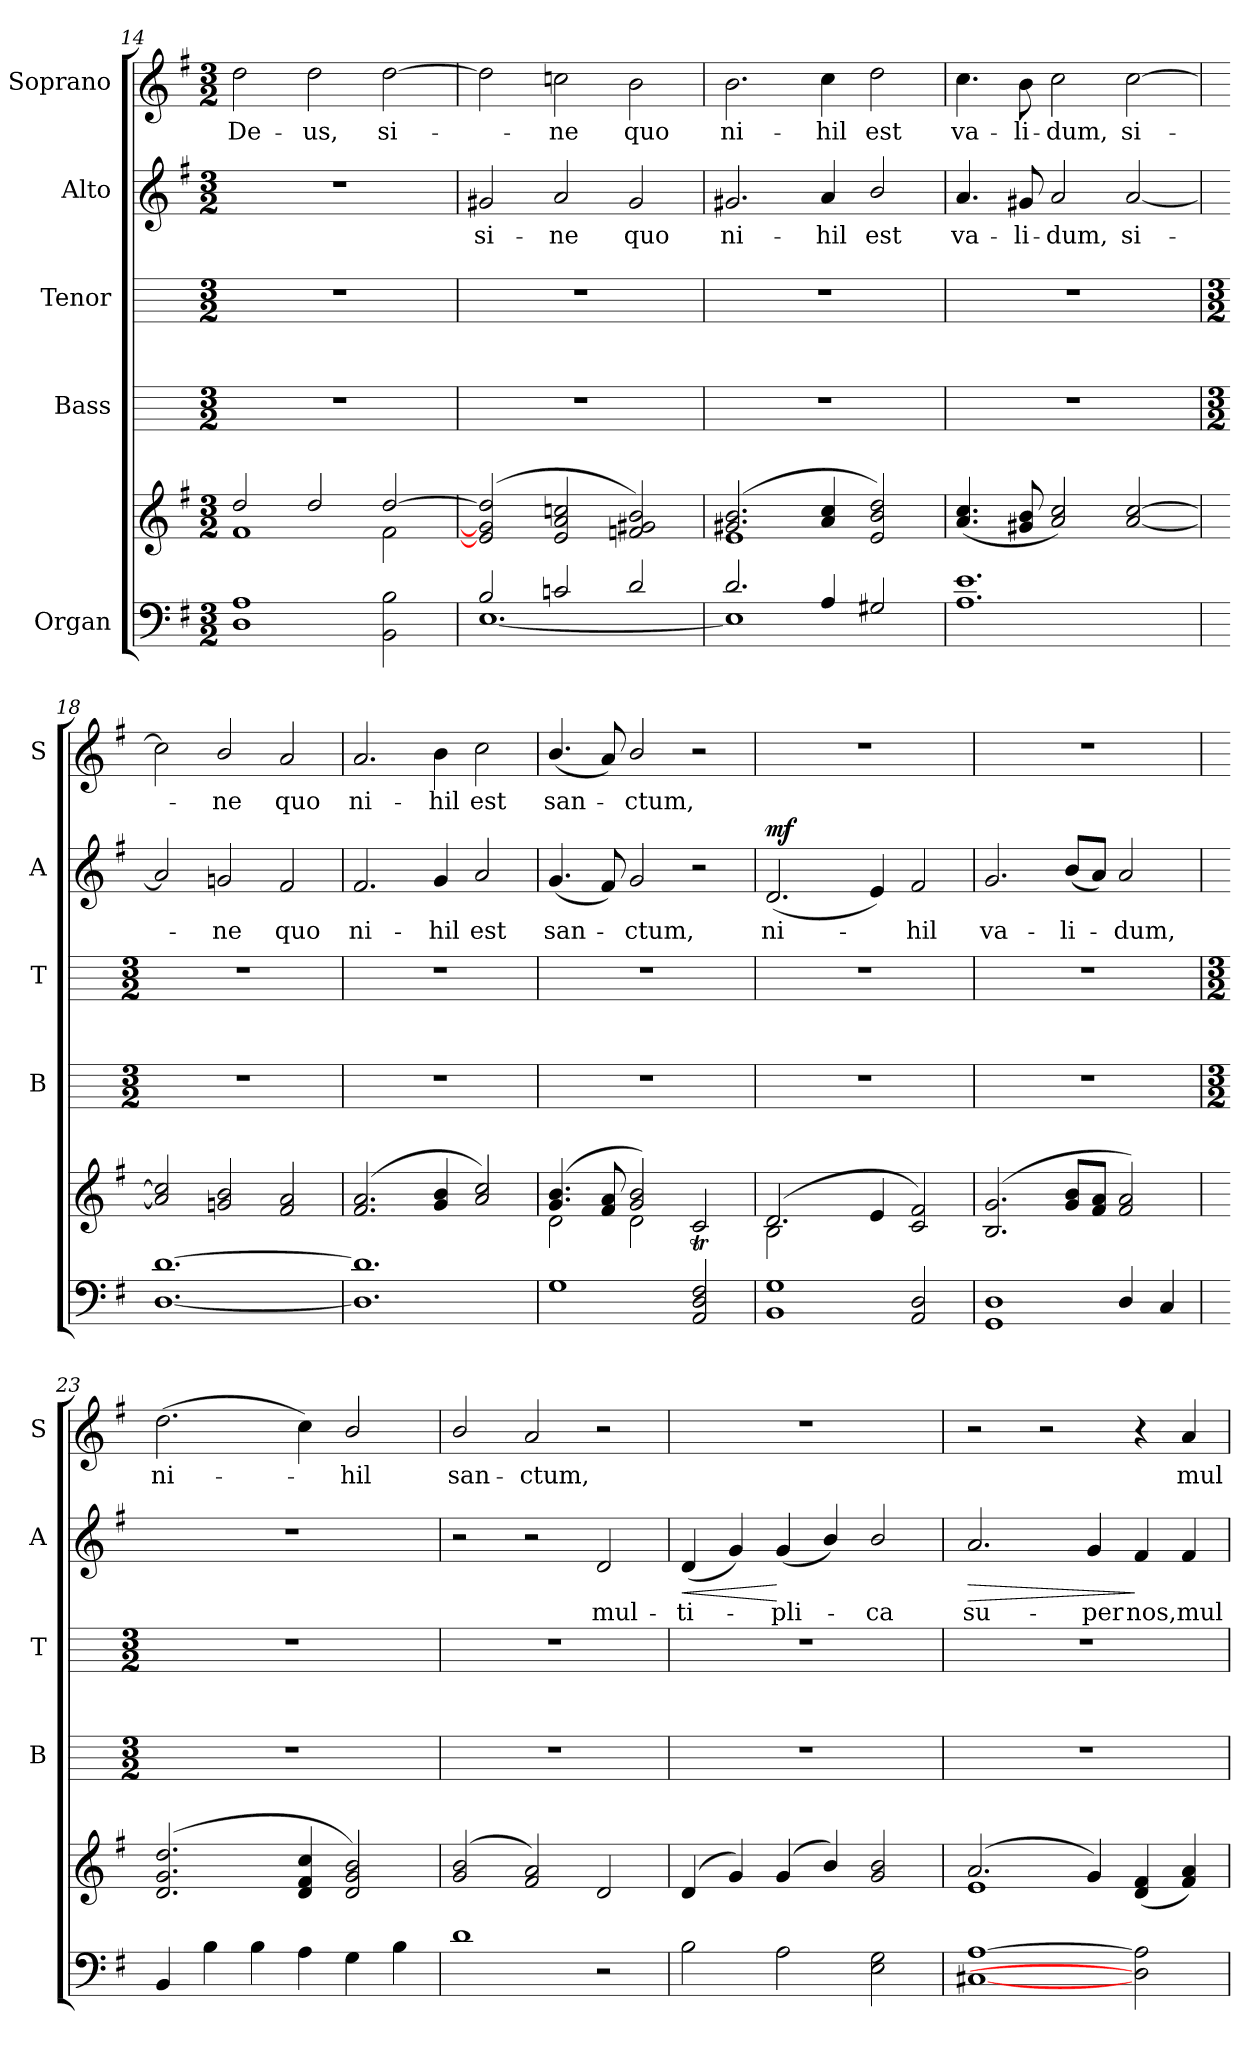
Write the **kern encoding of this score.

**kern	**kern	**kern	**kern	**kern	**text	**dynam	**kern	**text	**dynam
*part5	*part5	*part4	*part3	*part2	*part2	*part2	*part1	*part1	*part1
*staff6	*staff5	*staff4	*staff3	*staff2	*staff2	*staff2	*staff1	*staff1	*staff1
*I"Organ	*	*I"Bass	*I"Tenor	*I"Alto	*	*	*I"Soprano	*	*
*	*	*I'B	*I'T	*I'A	*	*	*I'S	*	*
*clefF4	*clefG2	*	*	*clefG2	*	*	*clefG2	*	*
*k[f#]	*k[f#]	*	*	*k[f#]	*	*	*k[f#]	*	*
*G:	*G:	*	*	*G:	*	*	*G:	*	*
*M3/2	*M3/2	*M3/2	*M3/2	*M3/2	*	*	*M3/2	*	*
=14	=14	=14	=14	=14	=14	=14	=14	=14	=14
!LO:N:vis=1	!	!	!	!LO:N:vis=1	!	!	!	!LO:LY:b	!
*^	*^	*	*	*	*	*	*	*	*
1.ryy	1D\ 1A\	2dd/	1f#\	1.r	1.r	1.r	.	.	2dd	De-	.
!	!	!	!	!	!	!	!	!	!	!LO:LY:b	!
.	.	2dd/	.	.	.	.	.	.	2dd	-us,	.
!	!	!	!	!	!	!	!	!	!	!LO:LY:b	!
.	2BB\ 2B\	[2dd/	2f#\	.	.	.	.	.	[2dd	si-	.
=15	=15	=15	=15	=15	=15	=15	=15	=15	=15	=15	=15
!	!	!	!LO:N:vis=1	!	!	!	!LO:LY:b	!	!	!	!
2B/	[1.E\	(>2e/] 2g#/] 2dd/]	1.ryy	1.r	1.r	2g#X	si-	.	2dd]	.	.
!	!	!	!	!	!	!	!LO:LY:b	!	!	!LO:LY:b	!
2cn/	.	2e/ 2a/ 2ccn/	.	.	.	2a	-ne	.	2ccn	ne	.
!	!	!	!	!	!	!	!LO:LY:b	!	!	!LO:LY:b	!
2d/	.	2fn/ 2g#/ 2b/)	.	.	.	2g#	quo	.	2b	quo	.
=16	=16	=16	=16	=16	=16	=16	=16	=16	=16	=16	=16
!	!	!	!	!	!	!	!LO:LY:b	!	!	!LO:LY:b	!
2.d/	1E\]	(>2.g#X/ 2.b/	1e\	1.r	1.r	2.g#X	ni-	.	2.b	ni-	.
!	!	!	!	!	!	!	!LO:LY:b	!	!	!LO:LY:b	!
4A/	.	4a/ 4cc/	.	.	.	4a	-hil	.	4cc	-hil	.
!	!	!	!	!	!	!	!LO:LY:b	!	!	!LO:LY:b	!
2G#X/	2ryy	2e/ 2b/ 2dd/)	2ryy	.	.	2b/	est	.	2dd	est	.
=17	=17	=17	=17	=17	=17	=17	=17	=17	=17	=17	=17
!	!	!	!	!	!	!	!LO:LY:b	!	!	!LO:LY:b	!
*v	*v	*	*	*	*	*	*	*	*	*	*
*	*v	*v	*	*	*	*	*	*	*	*
1.A 1.e	(>4.a/ 4.cc/	1.r	1.r	4.a	va-	.	4.cc	va-	.
!	!	!	!	!	!LO:LY:b	!	!	!LO:LY:b	!
.	8g#X/ 8b/	.	.	8g#X	-li-	.	8b	-li-	.
!	!	!	!	!	!LO:LY:b	!	!	!LO:LY:b	!
.	2a/ 2cc/)	.	.	2a	-dum,	.	2cc	-dum,	.
!	!	!	!	!	!LO:LY:b	!	!	!LO:LY:b	!
.	[2a/ [2cc/	.	.	[2a	si-	.	[2cc	si-	.
!!LO:LB:g=z
=18	=18	=18	=18	=18	=18	=18	=18	=18	=18
*	*	*M3/2	*M3/2	*	*	*	*	*	*
*	*^	*	*	*	*	*	*	*	*
!	!	!LO:N:vis=1	!	!	!	!	!	!	!	!
[1.D [1.d	2a/] 2cc/]	1.ryy	1.r	1.r	2a]	.	.	2cc]	.	.
!	!	!	!	!	!	!LO:LY:b	!	!	!LO:LY:b	!
.	2gn/ 2b/	.	.	.	2gn	ne	.	2b/	ne	.
!	!	!	!	!	!	!LO:LY:b	!	!	!LO:LY:b	!
.	2f#/ 2a/	.	.	.	2f#	quo	.	2a	quo	.
=19	=19	=19	=19	=19	=19	=19	=19	=19	=19	=19
!	!	!LO:N:vis=1	!	!	!	!LO:LY:b	!	!	!LO:LY:b	!
1.D] 1.d]	(>2.f#/ 2.a/	1.ryy	1.r	1.r	2.f#	ni-	.	2.a	ni-	.
!	!	!	!	!	!	!LO:LY:b	!	!	!LO:LY:b	!
.	4g/ 4b/	.	.	.	4g	-hil	.	4b	-hil	.
!	!	!	!	!	!	!LO:LY:b	!	!	!LO:LY:b	!
.	2a/ 2cc/)	.	.	.	2a	est	.	2cc	est	.
=20	=20	=20	=20	=20	=20	=20	=20	=20	=20	=20
!	!	!	!	!	!	!LO:LY:b	!	!	!LO:LY:b	!
1G	(>4.g/ 4.b/	2d\	1.r	1.r	(<4.g	san-	.	(<4.b/	san-	.
.	8f#/ 8a/	.	.	.	8f#)	.	.	8a)	.	.
!	!	!	!	!	!	!LO:LY:b	!	!	!LO:LY:b	!
.	2g/ 2b/)	2d\	.	.	2g	ctum,	.	2b/	ctum,	.
2AA 2D 2F#	2ryy	2cT/	.	.	2r	.	.	2r	.	.
=21	=21	=21	=21	=21	=21	=21	=21	=21	=21	=21
!	!	!	!	!	!	!LO:LY:b	!LO:DY:b	!LO:N:vis=1	!	!
1BB 1G	(>2.d/	2B\	1.r	1.r	(<2.d	ni-	mf	1.r	.	.
.	.	2ryy	.	.	.	.	.	.	.	.
.	4e/	.	.	.	4e)	.	.	.	.	.
!	!	!	!	!	!	!LO:LY:b	!	!	!	!
2AA 2D	2c/ 2f#/)	2ryy	.	.	2f#	hil	.	.	.	.
=22	=22	=22	=22	=22	=22	=22	=22	=22	=22	=22
!	!	!LO:N:vis=1	!	!	!	!LO:LY:b	!	!LO:N:vis=1	!	!
1GG 1D	(>2.B/ 2.g/	1.ryy	1.r	1.r	2.g	va-	.	1.r	.	.
!	!	!	!	!	!	!LO:LY:b	!	!	!	!
.	8g/ 8b/L	.	.	.	(<8bL	-li-	.	.	.	.
.	8f#/ 8a/J	.	.	.	8aJ)	.	.	.	.	.
!	!	!	!	!	!	!LO:LY:b	!	!	!	!
4D/	2f#/ 2a/)	.	.	.	2a	dum,	.	.	.	.
4C	.	.	.	.	.	.	.	.	.	.
!!LO:LB:g=z
=23	=23	=23	=23	=23	=23	=23	=23	=23	=23	=23
*	*	*	*M3/2	*M3/2	*	*	*	*	*	*
!	!	!LO:N:vis=1	!	!	!LO:N:vis=1	!	!	!	!LO:LY:b	!LO:DY:b
!	!	!	!	!	!	!	!	!	!	!LO:DY:n=1:b
4BB	(>2.d/ 2.g/ 2.dd/	1.ryy	1.r	1.r	1.r	.	.	(>2.dd	ni-	mf mf
4B	.	.	.	.	.	.	.	.	.	.
4B	.	.	.	.	.	.	.	.	.	.
4A	4d/ 4f#/ 4cc/	.	.	.	.	.	.	4cc)	.	.
!	!	!	!	!	!	!	!	!	!LO:LY:b	!
4G	2d/ 2g/ 2b/)	.	.	.	.	.	.	2b/	hil	.
4B	.	.	.	.	.	.	.	.	.	.
=24	=24	=24	=24	=24	=24	=24	=24	=24	=24	=24
!	!	!LO:N:vis=1	!	!	!	!	!	!	!LO:LY:b	!
1d	(>2g/ 2b/	1.ryy	1.r	1.r	2r	.	.	2b/	san-	.
!	!	!	!	!	!	!	!	!	!LO:LY:b	!
.	2f#/ 2a/)	.	.	.	2r	.	.	2a	-ctum,	.
!	!	!	!	!	!	!LO:LY:b	!	!	!	!
2r	2d/	.	.	.	2d	mul-	.	2r	.	.
=25	=25	=25	=25	=25	=25	=25	=25	=25	=25	=25
!	!	!LO:N:vis=1	!	!	!	!LO:LY:b	!LO:HP:b	!LO:N:vis=1	!	!
2B	(>4d/	1.ryy	1.r	1.r	(<4d	-ti-	<	1.r	.	.
.	4g/)	.	.	.	4g)	.	.	.	.	.
!	!	!	!	!	!	!LO:LY:b	!	!	!	!
2A	(>4g/	.	.	.	(<4g	pli-	[	.	.	.
.	4b/)	.	.	.	4b/)	.	.	.	.	.
!	!	!	!	!	!	!LO:LY:b	!	!	!	!
2E 2G	2g/ 2b/	.	.	.	2b/	ca	.	.	.	.
=26	=26	=26	=26	=26	=26	=26	=26	=26	=26	=26
!	!	!	!	!	!	!LO:LY:b	!LO:HP:b	!	!	!
[1C#X [1A	(>2.a/	1e\	1.r	1.r	2.a	su-	>	2r	.	.
.	.	.	.	.	.	.	.	2r	.	.
!	!	!	!	!	!	!LO:LY:b	!	!	!	!
.	4g/)	.	.	.	4g	-per	.	.	.	.
!	!	!	!	!	!	!LO:LY:b	!	!	!	!
2D] 2A]	(>4d/ 4f#/	2ryy	.	.	4f#	nos,	]	4r	.	.
!	!	!	!	!	!	!LO:LY:b	!	!	!LO:LY:b	!
.	4f#/ 4a/)	.	.	.	4f#	mul-	.	4a	mul-	.
*	*v	*v	*	*	*	*	*	*	*	*
=	=	=	=	=	=	=	=	=	=
*-	*-	*-	*-	*-	*-	*-	*-	*-	*-
